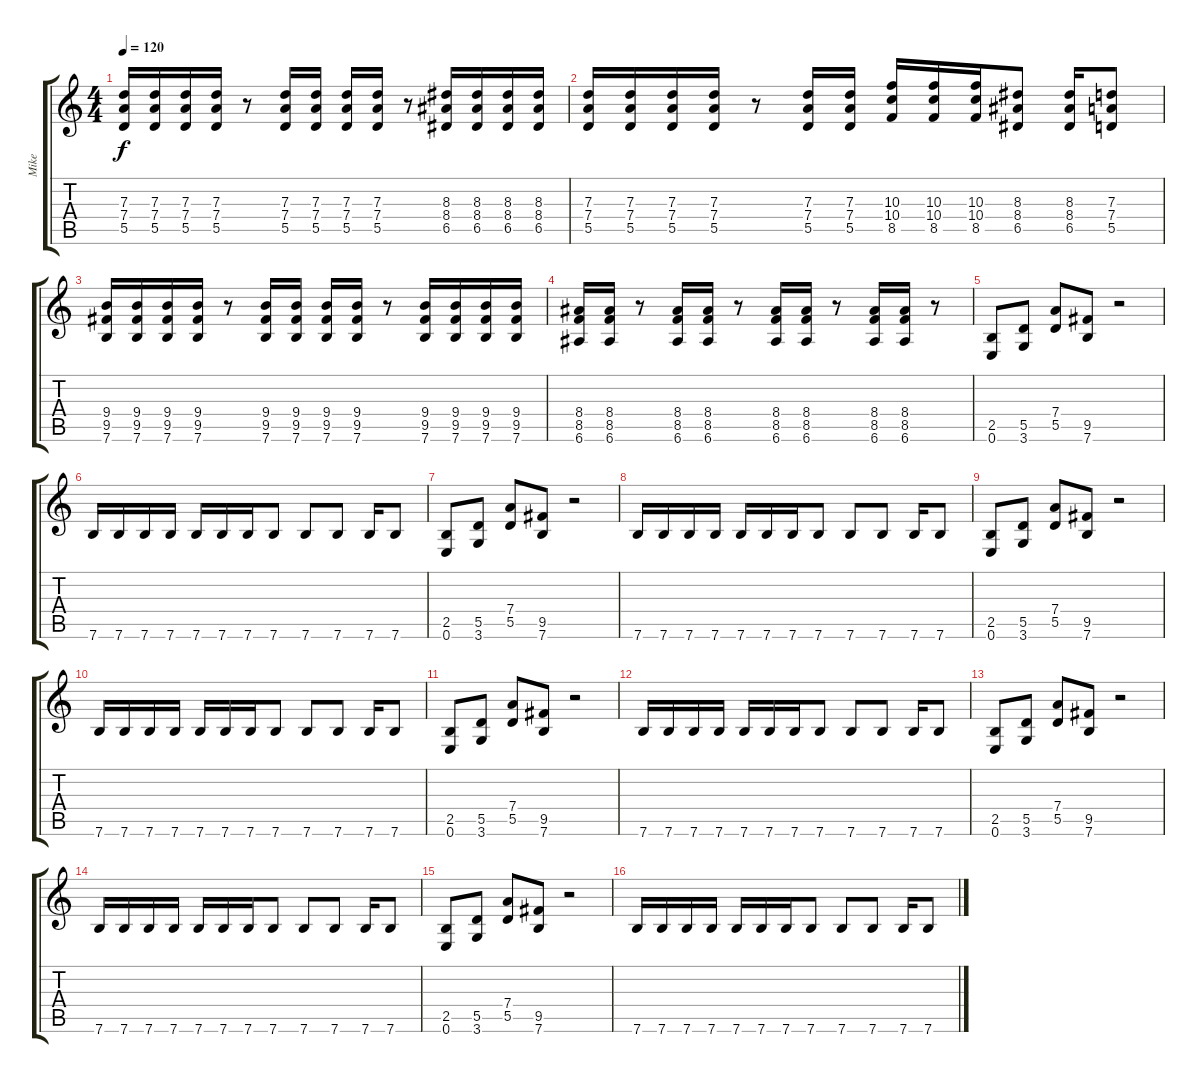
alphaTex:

\track ("Mike" "Mike") {instrument overdrivenguitar}
\staff {score tabs}
\tuning (E4 B3 G3 D3 A2 E2) {hide}
\ts (4 4)
\tempo 120
\clef g2
\ks c
(7.3 7.4 5.5).16{dy f} (7.3 7.4 5.5).16 (7.3 7.4 5.5).16 (7.3 7.4 5.5).16 r.8 (7.3 7.4 5.5).16 (7.3 7.4 5.5).16 (7.3 7.4 5.5).16 (7.3 7.4 5.5).16 r.8 (8.3 8.4 6.5).16 (8.3 8.4 6.5).16 (8.3 8.4 6.5).16 (8.3 8.4 6.5).16 |
(7.3 7.4 5.5).16 (7.3 7.4 5.5).16 (7.3 7.4 5.5).16 (7.3 7.4 5.5).16 r.8 (7.3 7.4 5.5).16 (7.3 7.4 5.5).16 (10.3 10.4 8.5).16 (10.3 10.4 8.5).16 (10.3 10.4 8.5).16 (8.3 8.4 6.5).8 (8.3 8.4 6.5).16 (7.3 7.4 5.5).8 |
(9.4 9.5 7.6).16 (9.4 9.5 7.6).16 (9.4 9.5 7.6).16 (9.4 9.5 7.6).16 r.8 (9.4 9.5 7.6).16 (9.4 9.5 7.6).16 (9.4 9.5 7.6).16 (9.4 9.5 7.6).16 r.8 (9.4 9.5 7.6).16 (9.4 9.5 7.6).16 (9.4 9.5 7.6).16 (9.4 9.5 7.6).16 |
(8.4 8.5 6.6).16 (8.4 8.5 6.6).16 r.8 (8.4 8.5 6.6).16 (8.4 8.5 6.6).16 r.8 (8.4 8.5 6.6).16 (8.4 8.5 6.6).16 r.8 (8.4 8.5 6.6).16 (8.4 8.5 6.6).16 r.8 |
(2.5 0.6).8 (5.5 3.6).8 (7.4 5.5).8 (9.5 7.6).8 r.2 |
7.6.16 7.6.16 7.6.16 7.6.16 7.6.16 7.6.16 7.6.16 7.6.8 7.6.8 7.6.8 7.6.16 7.6.8 |
(2.5 0.6).8 (5.5 3.6).8 (7.4 5.5).8 (9.5 7.6).8 r.2 |
7.6.16 7.6.16 7.6.16 7.6.16 7.6.16 7.6.16 7.6.16 7.6.8 7.6.8 7.6.8 7.6.16 7.6.8 |
(2.5 0.6).8 (5.5 3.6).8 (7.4 5.5).8 (9.5 7.6).8 r.2 |
7.6.16 7.6.16 7.6.16 7.6.16 7.6.16 7.6.16 7.6.16 7.6.8 7.6.8 7.6.8 7.6.16 7.6.8 |
(2.5 0.6).8 (5.5 3.6).8 (7.4 5.5).8 (9.5 7.6).8 r.2 |
7.6.16 7.6.16 7.6.16 7.6.16 7.6.16 7.6.16 7.6.16 7.6.8 7.6.8 7.6.8 7.6.16 7.6.8 |
(2.5 0.6).8 (5.5 3.6).8 (7.4 5.5).8 (9.5 7.6).8 r.2 |
7.6.16 7.6.16 7.6.16 7.6.16 7.6.16 7.6.16 7.6.16 7.6.8 7.6.8 7.6.8 7.6.16 7.6.8 |
(2.5 0.6).8 (5.5 3.6).8 (7.4 5.5).8 (9.5 7.6).8 r.2 |
7.6.16 7.6.16 7.6.16 7.6.16 7.6.16 7.6.16 7.6.16 7.6.8 7.6.8 7.6.8 7.6.16 7.6.8
